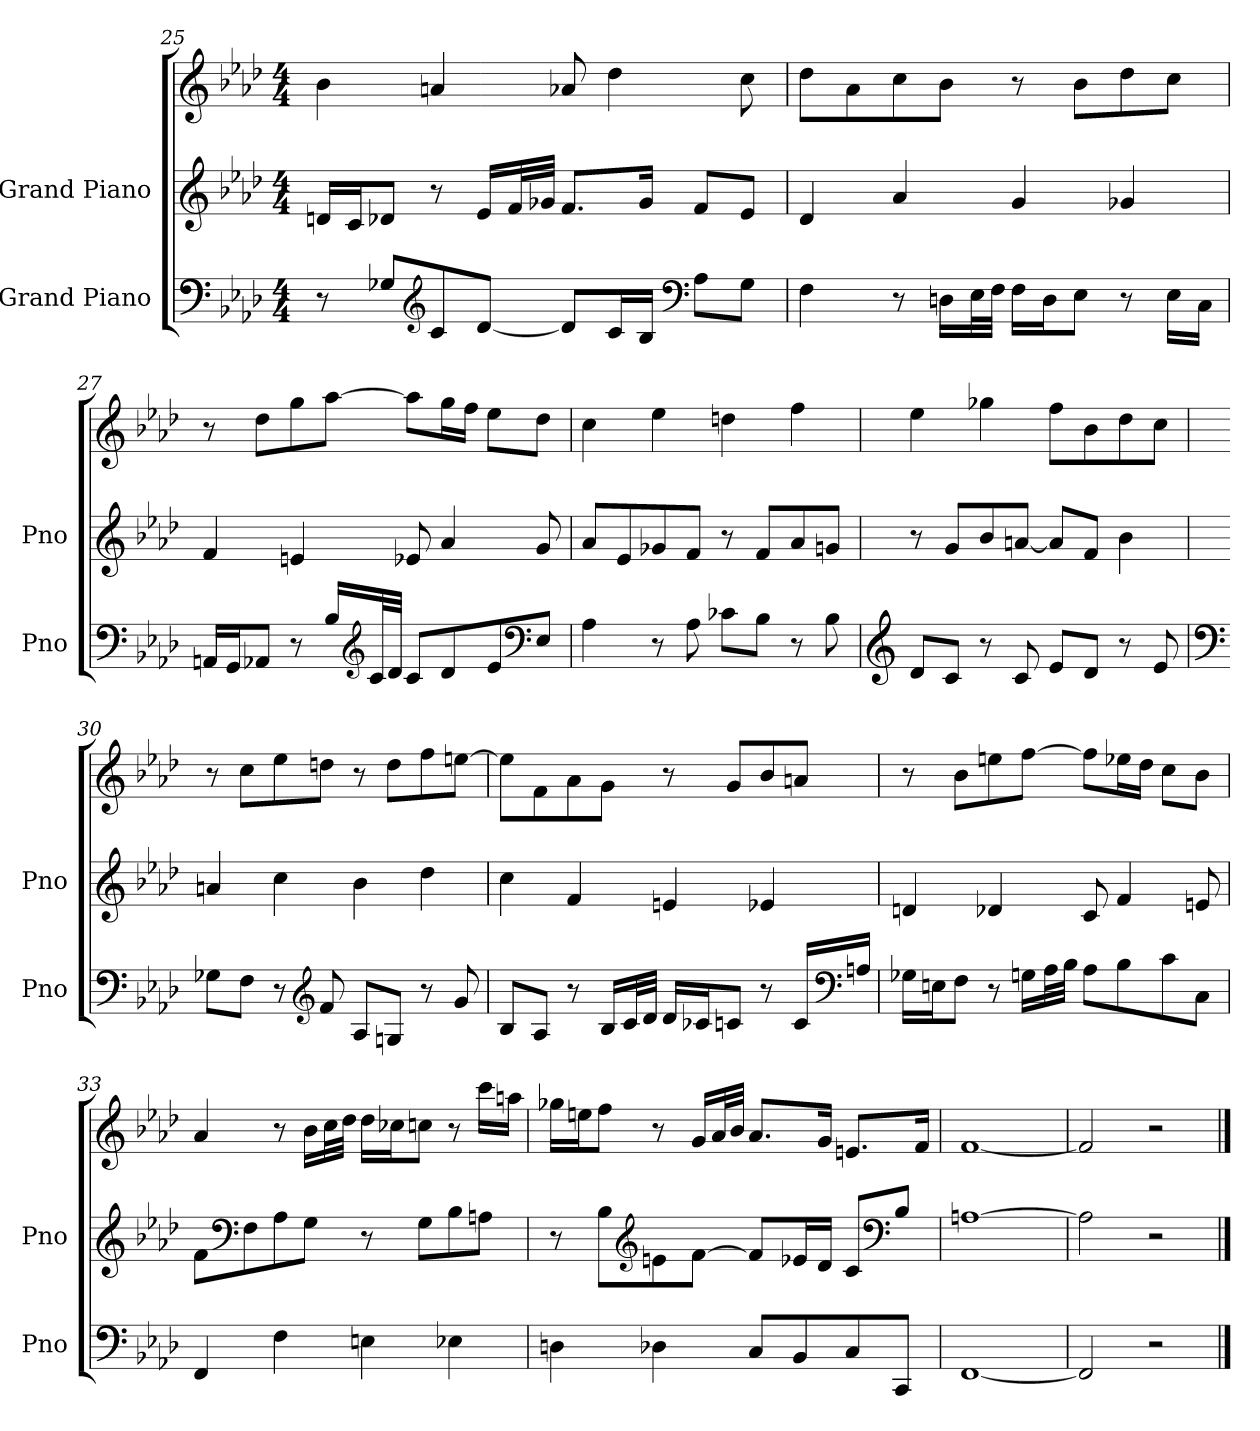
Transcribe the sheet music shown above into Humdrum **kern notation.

**kern	**kern	**kern
*part2	*part1	*part1
*staff3	*staff2	*staff1
*I"Grand Piano	*I"Grand Piano	*
*I'Pno	*I'Pno	*
!!LO:LB:g=z
*clefF4	*clefG2	*clefG2
*k[b-e-a-d-]	*k[b-e-a-d-]	*k[b-e-a-d-]
*M4/4	*M4/4	*M4/4
=25	=25	=25
8r	16dn/LL	4b-\
.	16c/J	.
8G-X/L	8d-X/J	.
*clefG2	*	*
8c/	8r	4an/
[8d-/J	16e-/LL	.
.	32f/L	.
.	32g-X/JJJ	.
8d-/L]	8.f/L	8a-X/
16c/L	.	4dd-\
16B-/JJ	16g-/Jk	.
*clefF4	*	*
8A-\L	8f/L	.
8G-\J	8e-/J	8cc\
=26	=26	=26
4F\	4d-/	8dd-\L
.	.	8a-\
8r	4a-/	8cc\
16Dn\LL	.	8b-\J
32E-\L	.	.
32F\JJJ	.	.
16F\LL	4g/	8r
16D\J	.	.
8E-\J	.	8b-\L
8r	4g-X/	8dd-\
16E-\LL	.	8cc\J
16C\JJ	.	.
!!LO:LB:g=z
=27	=27	=27
16AAn/LL	4f/	8r
16GG/J	.	.
8AA-X/J	.	8dd-\L
8r	4en/	8gg\
16B-/LL	.	[8aa-\J
*clefG2	*	*
32c/L	.	.
32d-/JJJ	.	.
8c/L	8e-X/	8aa-\L]
8d-/	4a-/	16gg\L
.	.	16ff\JJ
8e-/	.	8ee-\L
*clefF4	*	*
8E-/J	8g/	8dd-\J
=28	=28	=28
4A-\	8a-/L	4cc\
.	8e-/	.
8r	8g-X/	4ee-\
8A-\	8f/J	.
8c-X\L	8r	4ddn\
8B-\J	8f/L	.
8r	8a-/	4ff\
8B-\	8gn/J	.
=29	=29	=29
*clefG2	*	*
8d-/L	8r	4ee-\
8c/J	8g/L	.
8r	8b-/	4gg-X\
8c/	[8an/J	.
8e-/L	8a/L]	8ff\L
8d-/J	8f/J	8b-\
8r	4b-\	8dd-\
8e-/	.	8cc\J
!!LO:LB:g=z
=30	=30	=30
*clefF4	*	*
8G-X\L	4an/	8r
8F\J	.	8cc\L
8r	4cc\	8ee-\
*clefG2	*	*
8f/	.	8ddn\J
8A-/L	4b-\	8r
8Gn/J	.	8dd\L
8r	4dd-\	8ff\
8g/	.	[8een\J
=31	=31	=31
8B-/L	4cc\	8ee\L]
8A-/J	.	8f\
8r	4f/	8a-\
16B-/LL	.	8g\J
32c/L	.	.
32d-/JJJ	.	.
16d-/LL	4en/	8r
16c-X/J	.	.
8cn/J	.	8g/L
8r	4e-X/	8b-/
16c/LL	.	8an/J
*clefF4	*	*
16An/JJ	.	.
!!LO:PB:g=z
=32	=32	=32
16G-X\LL	4dn/	8r
16En\J	.	.
8F\J	.	8b-\L
8r	4d-X/	8een\
16Gn\LL	.	[8ff\J
32A-\L	.	.
32B-\JJJ	.	.
8A-\L	8c/	8ff\L]
8B-\	4f/	16ee-X\L
.	.	16dd-\JJ
8c\	.	8cc\L
8C\J	8en/	8b-\J
=33	=33	=33
4FF/	8f\L	4a-/
*	*clefF4	*
.	8F\	.
4F\	8A-\	8r
.	8G\J	16b-\LL
.	.	32cc\L
.	.	32dd-\JJJ
4En\	8r	16dd-\LL
.	.	16cc-X\J
.	8G\L	8ccn\J
4E-X\	8B-\	8r
.	8An\J	16ccc\LL
.	.	16aan\JJ
!!LO:LB:g=z
=34	=34	=34
*	*	*^
*	*	*	*^
4Dn\	8r	16gg-X\LL	3ryy	3ryy
.	.	16een\J	.	.
.	8B-\L	8ff\J	.	.
*	*clefG2	*	*	*
4D-X\	8en\	8r	.	.
.	.	.	6ryy	6ryy
.	[8f\J	16g/LL	.	.
.	.	32a-/L	.	.
.	.	32b-/JJJ	.	.
8C/L	8f/L]	8.a-/L	96ryy	12ryy
*	*	*MM82	*	*
.	.	.	3ryy	.
.	.	.	.	24ryy
8BB-/	16e-X/L	.	.	96ryy
*	*	*MM80	*	*
.	.	.	.	3ryy
.	16d-/JJ	16g/Jk	.	.
*	*	*MM76	*	*
8C/	8c/L	8.en/L	.	.
*	*	*MM73	*	*
.	.	.	12...ryy	.
*	*clefF4	*	*	*
8CC/J	8B-/J	.	.	.
*	*	*MM65	*	*
.	.	16f/Jk	.	.
.	.	.	.	48.ryy
*	*	*v	*v	*v
=35	=35	=35
*	*	*MM84
[1FF	[1An	[1f
=36	=36	=36
2FF/]	2A\]	2f/]
2r	2r	2r
==	==	==
*-	*-	*-
